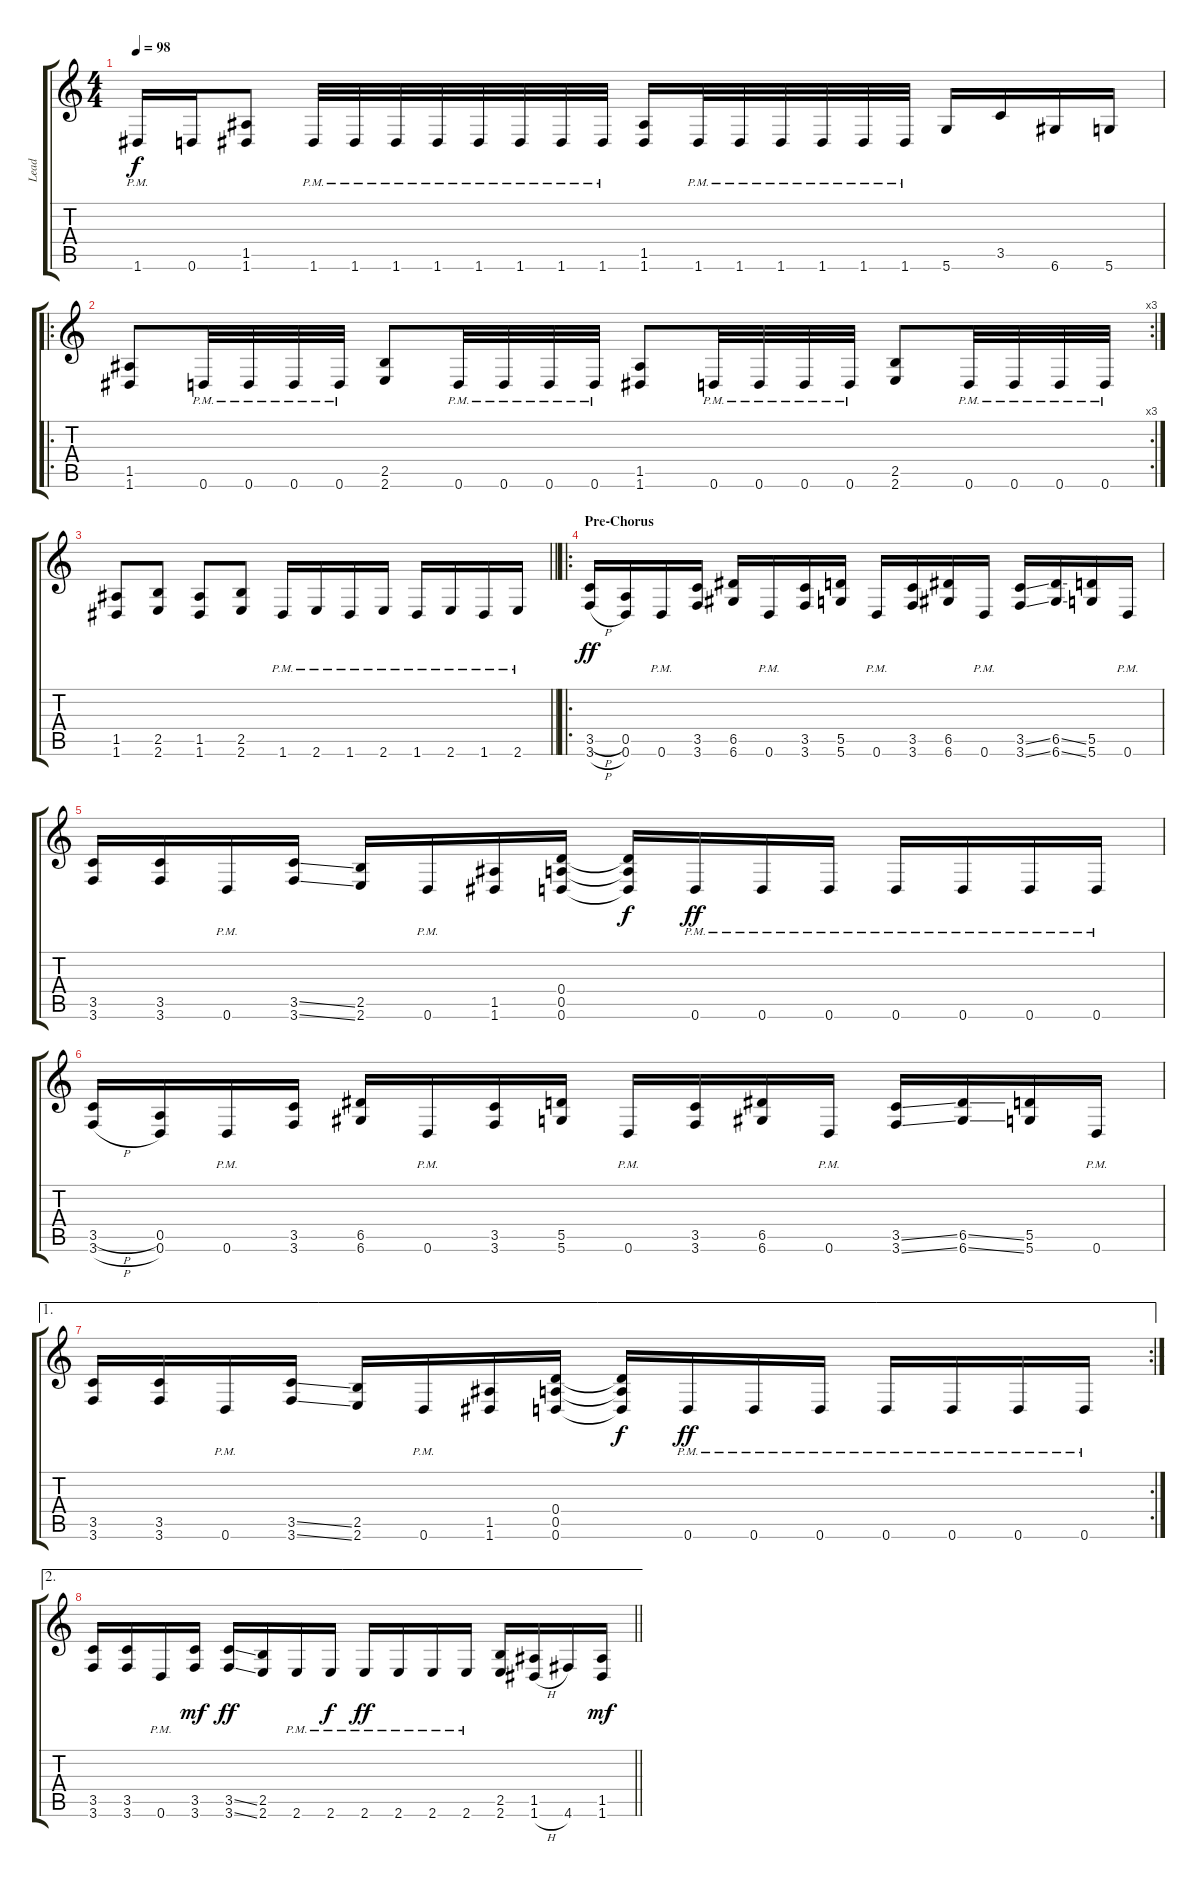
\track ("Lead" "Lead") {instrument distortionguitar}
\staff {score tabs}
\tuning (E4 B3 G3 D3 A2 D2) {hide}
\ts (4 4)
\tempo 98
\clef g2
\ks c
1.6{pm}.16{dy f} 0.6.16 (1.5 1.6).8 1.6{pm}.32 1.6{pm}.32 1.6{pm}.32 1.6{pm}.32 1.6{pm}.32 1.6{pm}.32 1.6{pm}.32 1.6{pm}.32 (1.5 1.6).16 1.6{pm}.32 1.6{pm}.32 1.6{pm}.32 1.6{pm}.32 1.6{pm}.32 1.6{pm}.32 5.6.16 3.5.16 6.6.16 5.6.16 |
\ro
\rc 3
(1.5 1.6).8 0.6{pm}.32 0.6{pm}.32 0.6{pm}.32 0.6{pm}.32 (2.5 2.6).8 0.6{pm}.32 0.6{pm}.32 0.6{pm}.32 0.6{pm}.32 (1.5 1.6).8 0.6{pm}.32 0.6{pm}.32 0.6{pm}.32 0.6{pm}.32 (2.5 2.6).8 0.6{pm}.32 0.6{pm}.32 0.6{pm}.32 0.6{pm}.32 |
\barLineRight lightlight
(1.5 1.6).8 (2.5 2.6).8 (1.5 1.6).8 (2.5 2.6).8 1.6{pm}.16 2.6{pm}.16 1.6{pm}.16 2.6{pm}.16 1.6{pm}.16 2.6{pm}.16 1.6{pm}.16 2.6{pm}.16 |
\ro
\section ("" "Pre-Chorus")
(3.5{h} 3.6{h}).16{dy ff} (0.5 0.6).16 0.6{pm}.16 (3.5 3.6).16 (6.5 6.6).16 0.6{pm}.16 (3.5 3.6).16 (5.5 5.6).16 0.6{pm}.16 (3.5 3.6).16 (6.5 6.6).16 0.6{pm}.16 (3.5{ss} 3.6{ss}).16 (6.5{ss} 6.6{ss}).16 (5.5 5.6).16 0.6{pm}.16 |
(3.5 3.6).16 (3.5 3.6).16 0.6{pm}.16 (3.5{ss} 3.6{ss}).16 (2.5 2.6).16 0.6{pm}.16 (1.5 1.6).16 (0.4 0.5 0.6).16 (0.4{t} 0.5{t} 0.6{t}).16{dy f} 0.6{pm}.16{dy ff} 0.6{pm}.16 0.6{pm}.16 0.6{pm}.16 0.6{pm}.16 0.6{pm}.16 0.6{pm}.16 |
(3.5{h} 3.6{h}).16 (0.5 0.6).16 0.6{pm}.16 (3.5 3.6).16 (6.5 6.6).16 0.6{pm}.16 (3.5 3.6).16 (5.5 5.6).16 0.6{pm}.16 (3.5 3.6).16 (6.5 6.6).16 0.6{pm}.16 (3.5{ss} 3.6{ss}).16 (6.5{ss} 6.6{ss}).16 (5.5 5.6).16 0.6{pm}.16 |
\ae 1
\rc 2
(3.5 3.6).16 (3.5 3.6).16 0.6{pm}.16 (3.5{ss} 3.6{ss}).16 (2.5 2.6).16 0.6{pm}.16 (1.5 1.6).16 (0.4 0.5 0.6).16 (0.4{t} 0.5{t} 0.6{t}).16{dy f} 0.6{pm}.16{dy ff} 0.6{pm}.16 0.6{pm}.16 0.6{pm}.16 0.6{pm}.16 0.6{pm}.16 0.6{pm}.16 |
\ae 2
\barLineRight lightlight
(3.5 3.6).16 (3.5 3.6).16 0.6{pm}.16 (3.5 3.6).16{dy mf} (3.5{ss} 3.6{ss}).16{dy ff} (2.5 2.6).16 2.6{pm}.16 2.6{pm}.16{dy f} 2.6{pm}.16{dy ff} 2.6{pm}.16 2.6{pm}.16 2.6{pm}.16 (2.5 2.6).16 (1.5 1.6{h}).16 4.6.16 (1.5 1.6).16{dy mf}
